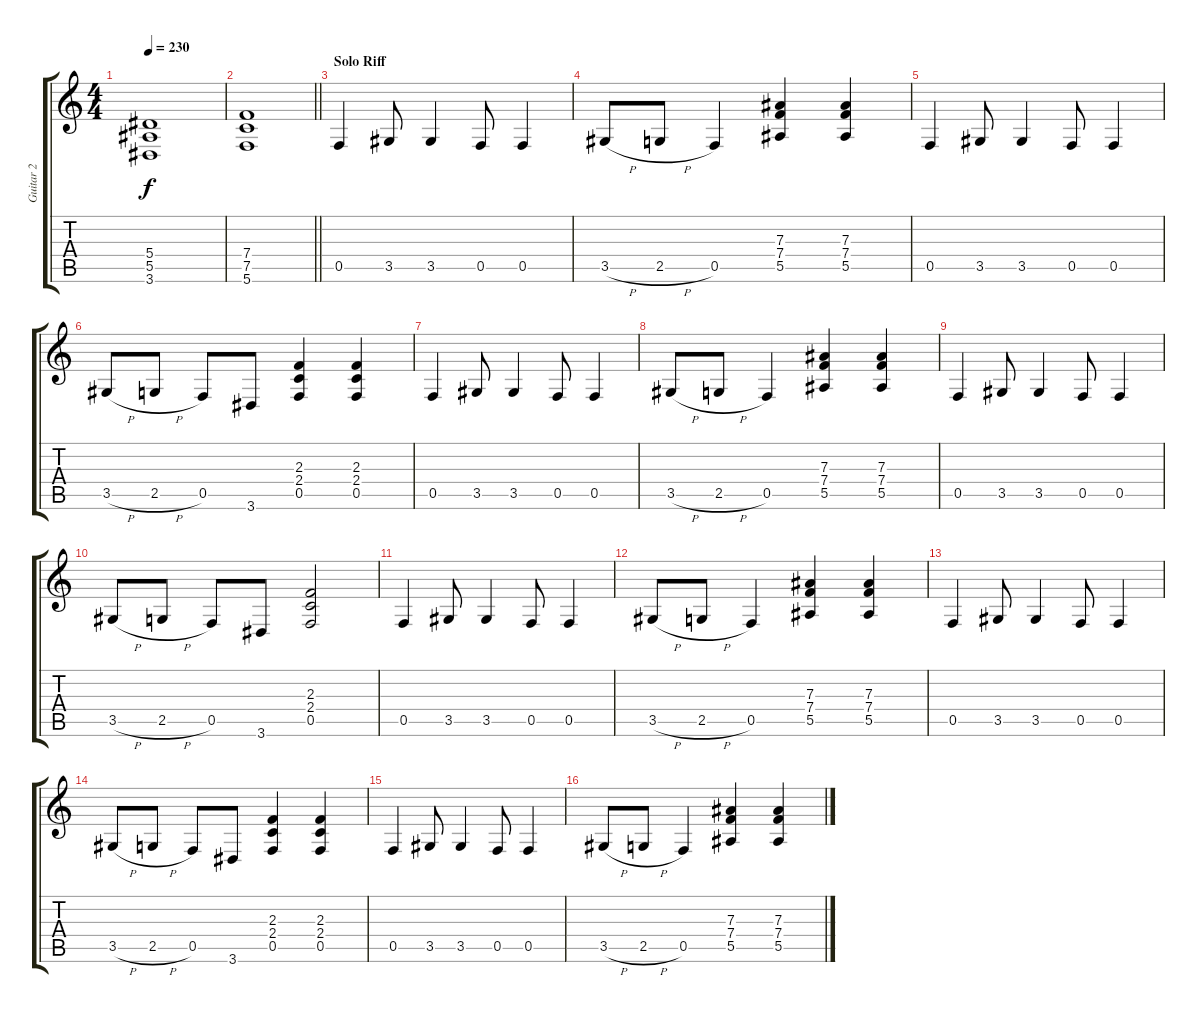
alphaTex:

\track ("Guitar 2" "Guitar 2") {instrument distortionguitar}
\staff {score tabs}
\tuning (C4 G3 Eb3 Bb2 F2 C2) {hide}
\ts (4 4)
\tempo 230
\clef g2
\ks c
(5.4 5.5 3.6).1{dy f} |
\barLineRight lightlight
(7.4 7.5 5.6).1 |
\section ("" "Solo Riff")
0.5.4{volume 13} 3.5.8 3.5.4 0.5.8 0.5.4 |
3.5{h}.8 2.5{h}.8 0.5.4 (7.3 7.4 5.5).4 (7.3 7.4 5.5).4 |
0.5.4 3.5.8 3.5.4 0.5.8 0.5.4 |
3.5{h}.8 2.5{h}.8 0.5.8 3.6.8 (2.3 2.4 0.5).4 (2.3 2.4 0.5).4 |
0.5.4 3.5.8 3.5.4 0.5.8 0.5.4 |
3.5{h}.8 2.5{h}.8 0.5.4 (7.3 7.4 5.5).4 (7.3 7.4 5.5).4 |
0.5.4 3.5.8 3.5.4 0.5.8 0.5.4 |
3.5{h}.8 2.5{h}.8 0.5.8 3.6.8 (2.3 2.4 0.5).2 |
0.5.4 3.5.8 3.5.4 0.5.8 0.5.4 |
3.5{h}.8 2.5{h}.8 0.5.4 (7.3 7.4 5.5).4 (7.3 7.4 5.5).4 |
0.5.4 3.5.8 3.5.4 0.5.8 0.5.4 |
3.5{h}.8 2.5{h}.8 0.5.8 3.6.8 (2.3 2.4 0.5).4 (2.3 2.4 0.5).4 |
0.5.4 3.5.8 3.5.4 0.5.8 0.5.4 |
3.5{h}.8 2.5{h}.8 0.5.4 (7.3 7.4 5.5).4 (7.3 7.4 5.5).4
